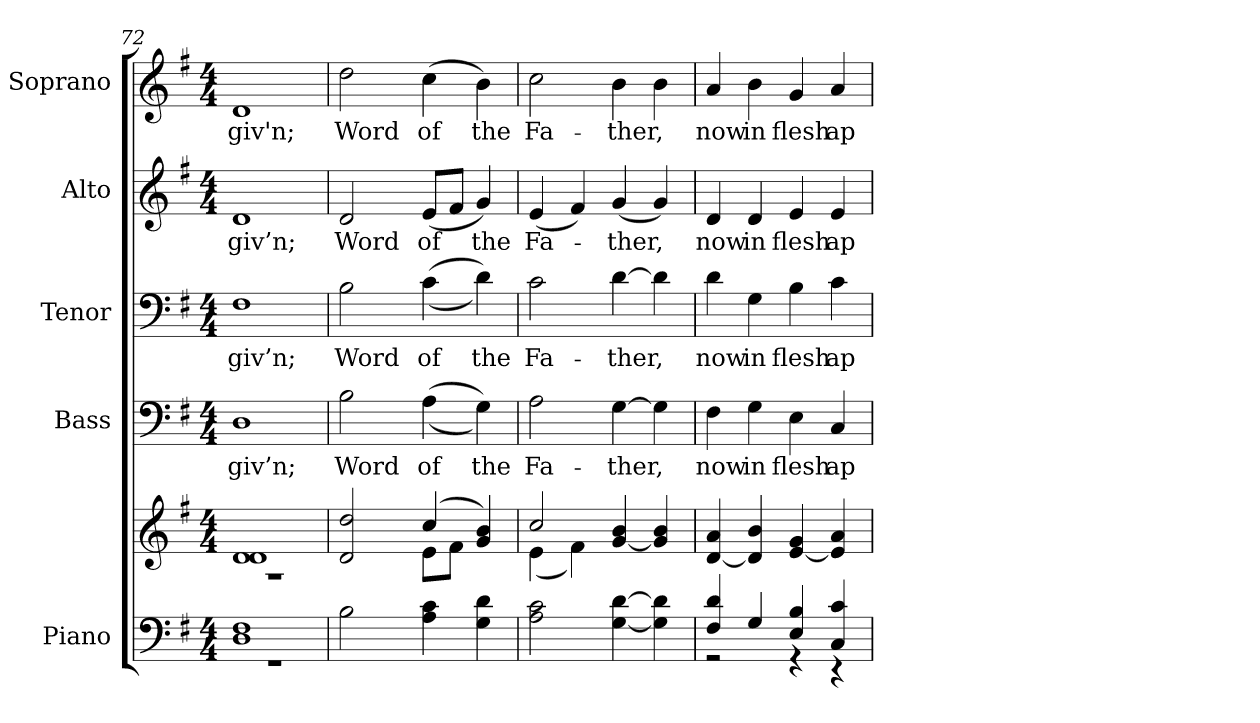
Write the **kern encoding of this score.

**kern	**kern	**kern	**text	**kern	**text	**kern	**text	**kern	**text
*part5	*part5	*part4	*part4	*part3	*part3	*part2	*part2	*part1	*part1
*staff6	*staff5	*staff4	*staff4	*staff3	*staff3	*staff2	*staff2	*staff1	*staff1
*I"Piano	*	*I"Bass	*	*I"Tenor	*	*I"Alto	*	*I"Soprano	*
*I'Pno.	*	*I'B.	*	*I'T.	*	*I'A.	*	*I'S.	*
!!LO:PB:g=z
*clefF4	*clefG2	*clefF4	*	*clefF4	*	*clefG2	*	*clefG2	*
*k[f#]	*k[f#]	*k[f#]	*	*k[f#]	*	*k[f#]	*	*k[f#]	*
*G:	*G:	*G:	*	*G:	*	*G:	*	*G:	*
*M4/4	*M4/4	*M4/4	*	*M4/4	*	*M4/4	*	*M4/4	*
=72	=72	=72	=72	=72	=72	=72	=72	=72	=72
*^	*^	*	*	*	*	*	*	*	*
!	!	!	!	!	!LO:LY:b:color=#000000	!	!	!	!	!	!
!	!	!	!	!	!	!	!LO:LY:b:color=#000000	!	!	!	!
!	!	!	!	!	!	!	!	!	!LO:LY:b:color=#000000	!	!
!	!	!	!	!	!	!	!	!	!	!	!LO:LY:b:color=#000000
1Di 1F#i	1r	1di 1di	1r	1Di	giv’n;	1F#i	giv’n;	1di	giv’n;	1di	giv'n;
*v	*v	*	*	*	*	*	*	*	*	*	*
=73	=73	=73	=73	=73	=73	=73	=73	=73	=73	=73
*^	*	*	*	*	*	*	*	*	*	*
!	!	!	!	!	!LO:LY:b:color=#000000	!	!	!	!	!	!
*v	*v	*	*	*	*	*	*	*	*	*	*
*^	*	*	*	*	*	*	*	*	*	*
!	!	!	!	!	!	!	!LO:LY:b:color=#000000	!	!	!	!
*v	*v	*	*	*	*	*	*	*	*	*	*
*^	*	*	*	*	*	*	*	*	*	*
!	!	!	!	!	!	!	!	!	!LO:LY:b:color=#000000	!	!
*v	*v	*	*	*	*	*	*	*	*	*	*
*^	*	*	*	*	*	*	*	*	*	*
!	!	!	!	!	!	!	!	!	!	!	!LO:LY:b:color=#000000
*v	*v	*	*	*	*	*	*	*	*	*	*
2Bi\	2di/ 2ddi	4ryy	2Bi\	Word	2Bi\	Word	2di/	Word	2ddi\	Word
.	.	4ryy	.	.	.	.	.	.	.	.
!	!	!	!	!LO:LY:b:color=#000000	!	!	!	!	!	!
!	!	!	!	!	!	!LO:LY:b:color=#000000	!	!	!	!
!	!	!	!	!	!	!	!	!LO:LY:b:color=#000000	!	!
!	!	!	!	!	!	!	!	!	!	!LO:LY:b:color=#000000
4Ai\ 4ci	(4cci/	8ei\L	((4Ai\	of	((4ci\	of	(8ei/L	of	(4cci\	of
.	.	8f#i\J	.	.	.	.	8f#i/J	.	.	.
!	!	!	!	!LO:LY:b:color=#000000	!	!	!	!	!	!
!	!	!	!	!	!	!LO:LY:b:color=#000000	!	!	!	!
!	!	!	!	!	!	!	!	!LO:LY:b:color=#000000	!	!
!	!	!	!	!	!	!	!	!	!	!LO:LY:b:color=#000000
4Gi\ 4di	4gi/ 4bi)	4ryy	4Gi\))	the	4di\))	the	4gi/)	the	4bi\)	the
=74	=74	=74	=74	=74	=74	=74	=74	=74	=74	=74
!	!	!	!	!LO:LY:b:color=#000000	!	!	!	!	!	!
!	!	!	!	!	!	!LO:LY:b:color=#000000	!	!	!	!
!	!	!	!	!	!	!	!	!LO:LY:b:color=#000000	!	!
!	!	!	!	!	!	!	!	!	!	!LO:LY:b:color=#000000
2Ai\ 2ci	2cci/	(4ei\	2Ai\	Fa-	2ci\	Fa-	(4ei/	Fa-	2cci\	Fa-
.	.	4f#i\)	.	.	.	.	4f#i/)	.	.	.
!	!	!	!	!LO:LY:b:color=#000000	!	!	!	!	!	!
!	!	!	!	!	!	!LO:LY:b:color=#000000	!	!	!	!
!	!	!	!	!	!	!	!	!LO:LY:b:color=#000000	!	!
!	!	!	!	!	!	!	!	!	!	!LO:LY:b:color=#000000
[<4Gi\ [>4di	[<4gi/ 4bi	4ryy	[>4Gi\	-ther,	[>4di\	-ther,	(4gi/	-ther,	4bi\	-ther,
4Gi\] 4di]	4gi/] 4bi	4ryy	4Gi\]	.	4di\]	.	4gi/)	.	4bi\	.
=75	=75	=75	=75	=75	=75	=75	=75	=75	=75	=75
*^	*	*	*	*	*	*	*	*	*	*
!	!	!	!	!	!LO:LY:b:color=#000000	!	!	!	!	!	!
!	!	!	!	!	!	!	!LO:LY:b:color=#000000	!	!	!	!
!	!	!	!	!	!	!	!	!	!LO:LY:b:color=#000000	!	!
!	!	!	!	!	!	!	!	!	!	!	!LO:LY:b:color=#000000
4F#i/ 4di	2r	[<4di/ 4ai	2ryy	4F#i\	now	4di\	now	4di/	now	4ai/	now
!	!	!	!	!	!LO:LY:b:color=#000000	!	!	!	!	!	!
!	!	!	!	!	!	!	!LO:LY:b:color=#000000	!	!	!	!
!	!	!	!	!	!	!	!	!	!LO:LY:b:color=#000000	!	!
!	!	!	!	!	!	!	!	!	!	!	!LO:LY:b:color=#000000
4Gi/	.	4di/] 4bi	.	4Gi\	in	4Gi\	in	4di/	in	4bi\	in
!	!	!	!	!	!LO:LY:b:color=#000000	!	!	!	!	!	!
!	!	!	!	!	!	!	!LO:LY:b:color=#000000	!	!	!	!
!	!	!	!	!	!	!	!	!	!LO:LY:b:color=#000000	!	!
!	!	!	!	!	!	!	!	!	!	!	!LO:LY:b:color=#000000
4Ei/ 4Bi	4r	[<4ei/ 4gi	4ryy	4Ei\	flesh	4Bi\	flesh	4ei/	flesh	4gi/	flesh
!	!	!	!	!	!LO:LY:b:color=#000000	!	!	!	!	!	!
!	!	!	!	!	!	!	!LO:LY:b:color=#000000	!	!	!	!
!	!	!	!	!	!	!	!	!	!LO:LY:b:color=#000000	!	!
!	!	!	!	!	!	!	!	!	!	!	!LO:LY:b:color=#000000
4Ci/ 4ci	4r	4ei/] 4ai	4ryy	4Ci/	ap-	4ci\	ap-	4ei/	ap-	4ai/	ap-
*v	*v	*	*	*	*	*	*	*	*	*	*
*	*v	*v	*	*	*	*	*	*	*	*
=	=	=	=	=	=	=	=	=	=
*-	*-	*-	*-	*-	*-	*-	*-	*-	*-
